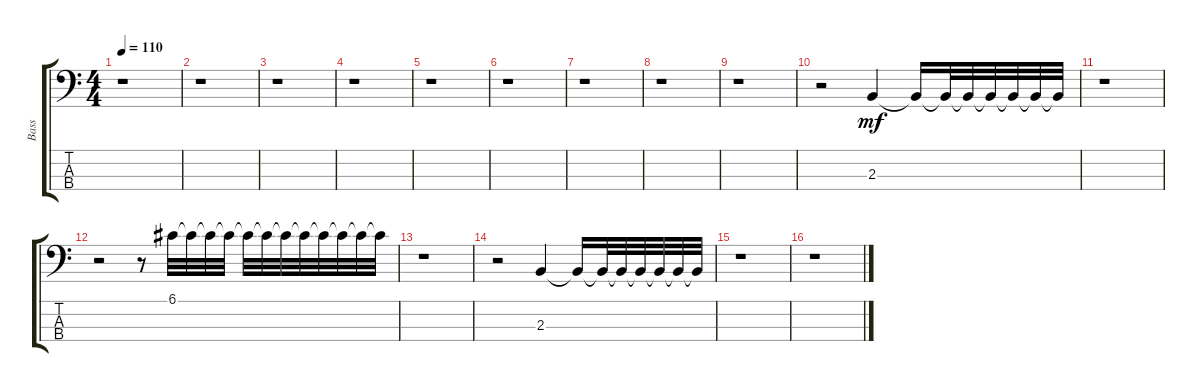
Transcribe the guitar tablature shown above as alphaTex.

\track ("Bass" "Bass") {instrument electricbassfinger}
\staff {score tabs}
\tuning (G2 D2 A1 E1) {hide}
\ts (4 4)
\tempo 110
\clef f4
\ks c
r.1{dy mf} |
r.1 |
r.1 |
r.1 |
r.1 |
r.1 |
r.1 |
r.1 |
r.1 |
r.2 2.3.4 2.3{t}.16 2.3{t}.32 2.3{t}.32 2.3{t}.32 2.3{t}.32 2.3{t}.32 2.3{t}.32 |
r.1 |
r.2 r.8 6.1.32 6.1{t}.32 6.1{t}.32 6.1{t}.32 6.1{t}.32 6.1{t}.32 6.1{t}.32 6.1{t}.32 6.1{t}.32 6.1{t}.32 6.1{t}.32 6.1{t}.32 |
r.1 |
r.2 2.3.4 2.3{t}.16 2.3{t}.32 2.3{t}.32 2.3{t}.32 2.3{t}.32 2.3{t}.32 2.3{t}.32 |
r.1 |
r.1
